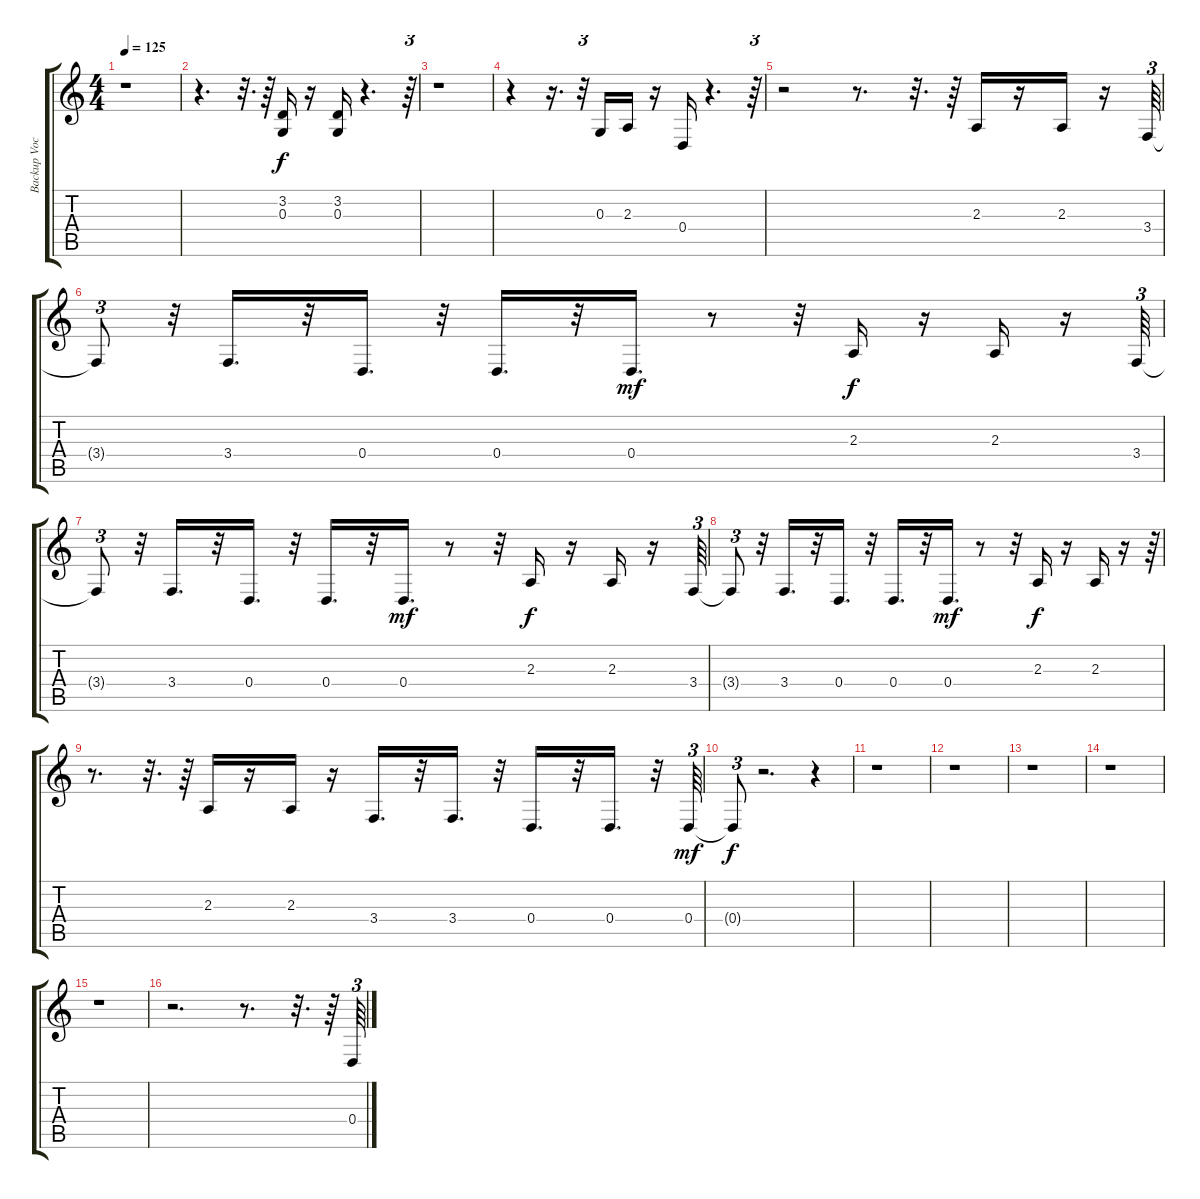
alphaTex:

\track ("Backup Voc" "Backup Voc") {instrument choiraahs}
\staff {score tabs}
\tuning (E4 B3 G3 D3 A2 E2) {hide}
\ts (4 4)
\tempo 125
\clef g2
\ks c
r.1{dy f} |
r.4{d} r.32{d} r.64 (3.2 0.3).16 r.16 (3.2 0.3).16 r.4{d} r.64{tu (3 2)} |
r.1 |
r.4 r.16{d} r.32{tu (3 2)} 0.3.16 2.3.16 r.16 0.4.16 r.4{d} r.64{tu (3 2)} |
r.2 r.8{d} r.32{d} r.64 2.3.16 r.16 2.3.16 r.16 3.4.64{tu (3 2)} |
3.4{t}.8{tu (3 2)} r.32 3.4.16{d} r.32 0.4.16{d} r.32 0.4.16{d} r.32 0.4.16{d dy mf} r.8 r.32 2.3.16{dy f} r.16 2.3.16 r.16 3.4.64{tu (3 2)} |
3.4{t}.8{tu (3 2)} r.32 3.4.16{d} r.32 0.4.16{d} r.32 0.4.16{d} r.32 0.4.16{d dy mf} r.8 r.32 2.3.16{dy f} r.16 2.3.16 r.16 3.4.64{tu (3 2)} |
3.4{t}.8{tu (3 2)} r.32 3.4.16{d} r.32 0.4.16{d} r.32 0.4.16{d} r.32 0.4.16{d dy mf} r.8 r.32 2.3.16{dy f} r.16 2.3.16 r.16 r.64{tu (3 2)} |
r.8{d} r.32{d} r.64 2.3.16 r.16 2.3.16 r.16 3.4.16{d} r.32 3.4.16{d} r.32 0.4.16{d} r.32 0.4.16{d} r.32 0.4.64{tu (3 2) dy mf} |
0.4{t}.8{tu (3 2) dy f} r.2{d} r.4{tu (3 2)} |
r.1 |
r.1 |
r.1 |
r.1 |
r.1 |
r.2{d} r.8{d} r.32{d} r.64 0.4.64{tu (3 2)}
